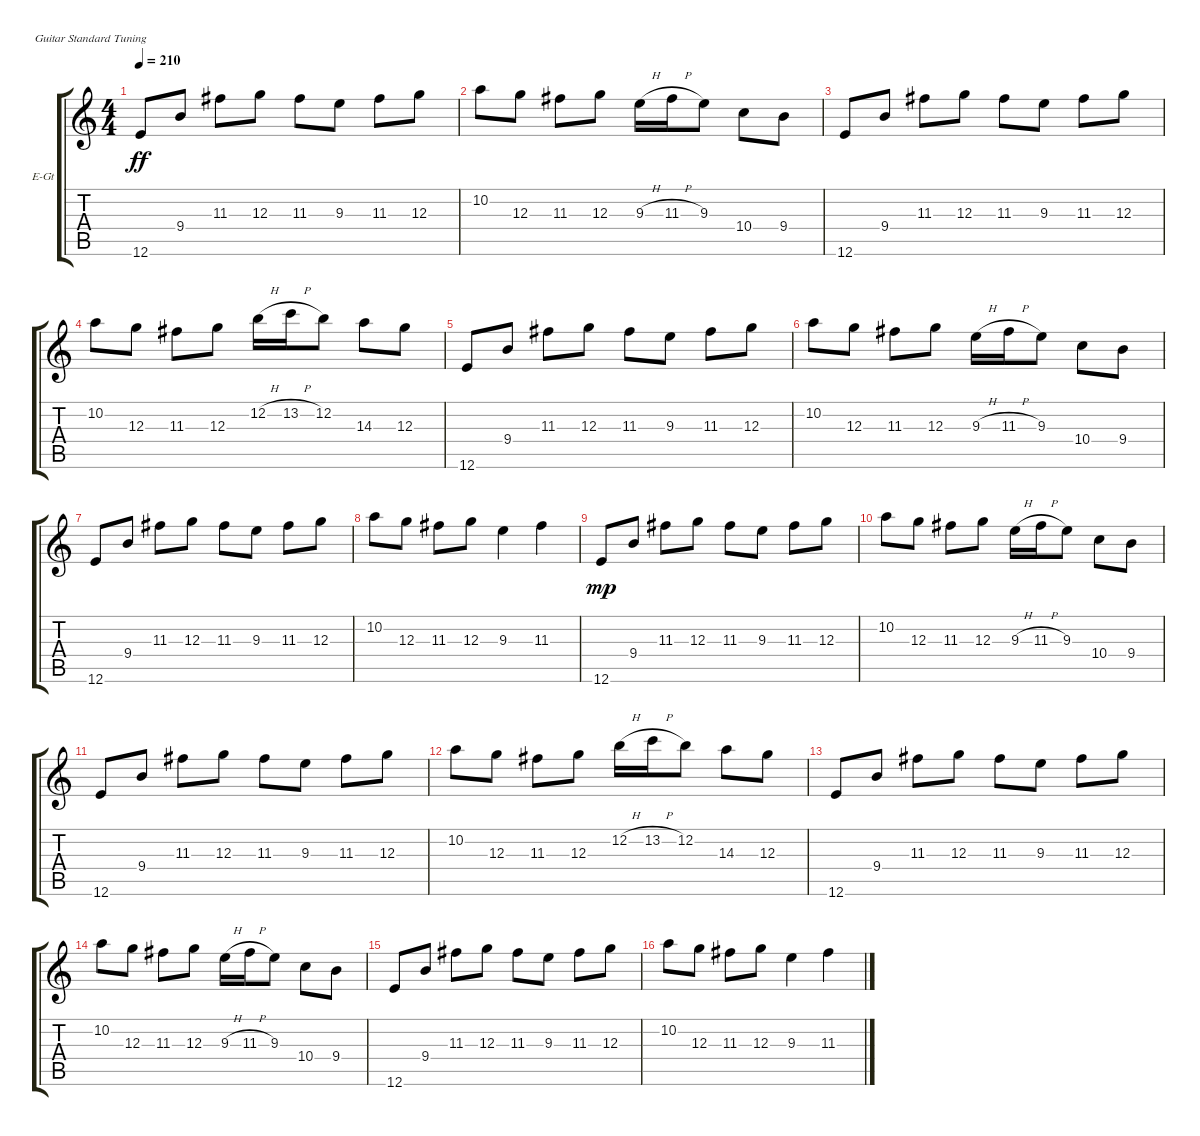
\bracketExtendMode groupsimilarinstruments
\firstSystemTrackNameOrientation horizontal
\otherSystemsTrackNameOrientation horizontal
\track ("solo" "E-Gt") {instrument distortionguitar}
\staff {score tabs}
\tuning (E4 B3 G3 D3 A2 E2)
\ts (4 4)
\tempo 210
\clef g2
\ks c
12.6.8{dy ff} 9.4.8 11.3.8 12.3.8 11.3.8 9.3.8 11.3.8 12.3.8 |
10.2.8 12.3.8 11.3.8 12.3.8 9.3{h}.16 11.3{h}.16 9.3.8 10.4.8 9.4.8 |
12.6.8 9.4.8 11.3.8 12.3.8 11.3.8 9.3.8 11.3.8 12.3.8 |
10.2.8 12.3.8 11.3.8 12.3.8 12.2{h}.16 13.2{h}.16 12.2.8 14.3.8 12.3.8 |
12.6.8 9.4.8 11.3.8 12.3.8 11.3.8 9.3.8 11.3.8 12.3.8 |
10.2.8 12.3.8 11.3.8 12.3.8 9.3{h}.16 11.3{h}.16 9.3.8 10.4.8 9.4.8 |
12.6.8 9.4.8 11.3.8 12.3.8 11.3.8 9.3.8 11.3.8 12.3.8 |
10.2.8 12.3.8 11.3.8 12.3.8 9.3.4 11.3.4 |
12.6.8{dy mp} 9.4.8 11.3.8 12.3.8 11.3.8 9.3.8 11.3.8 12.3.8 |
10.2.8 12.3.8 11.3.8 12.3.8 9.3{h}.16 11.3{h}.16 9.3.8 10.4.8 9.4.8 |
12.6.8 9.4.8 11.3.8 12.3.8 11.3.8 9.3.8 11.3.8 12.3.8 |
10.2.8 12.3.8 11.3.8 12.3.8 12.2{h}.16 13.2{h}.16 12.2.8 14.3.8 12.3.8 |
12.6.8 9.4.8 11.3.8 12.3.8 11.3.8 9.3.8 11.3.8 12.3.8 |
10.2.8 12.3.8 11.3.8 12.3.8 9.3{h}.16 11.3{h}.16 9.3.8 10.4.8 9.4.8 |
12.6.8 9.4.8 11.3.8 12.3.8 11.3.8 9.3.8 11.3.8 12.3.8 |
10.2.8 12.3.8 11.3.8 12.3.8 9.3.4 11.3.4
